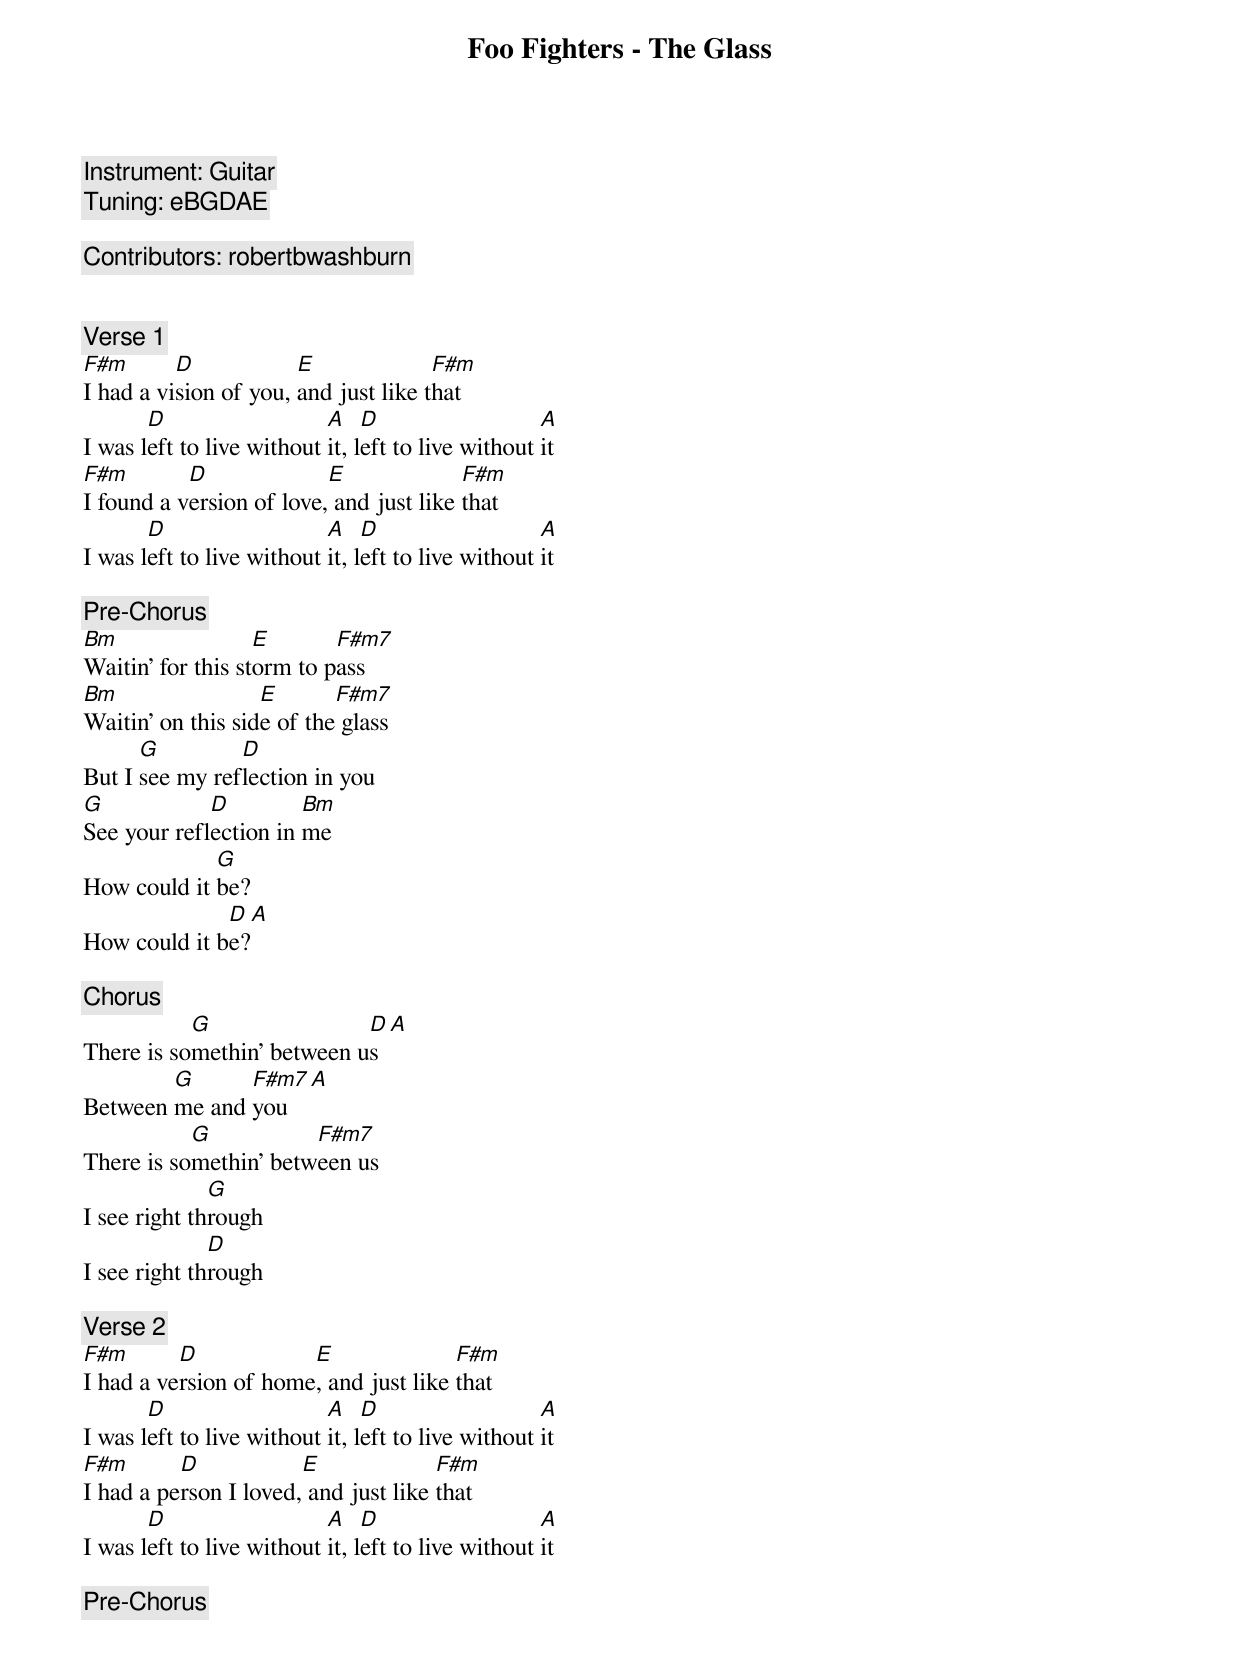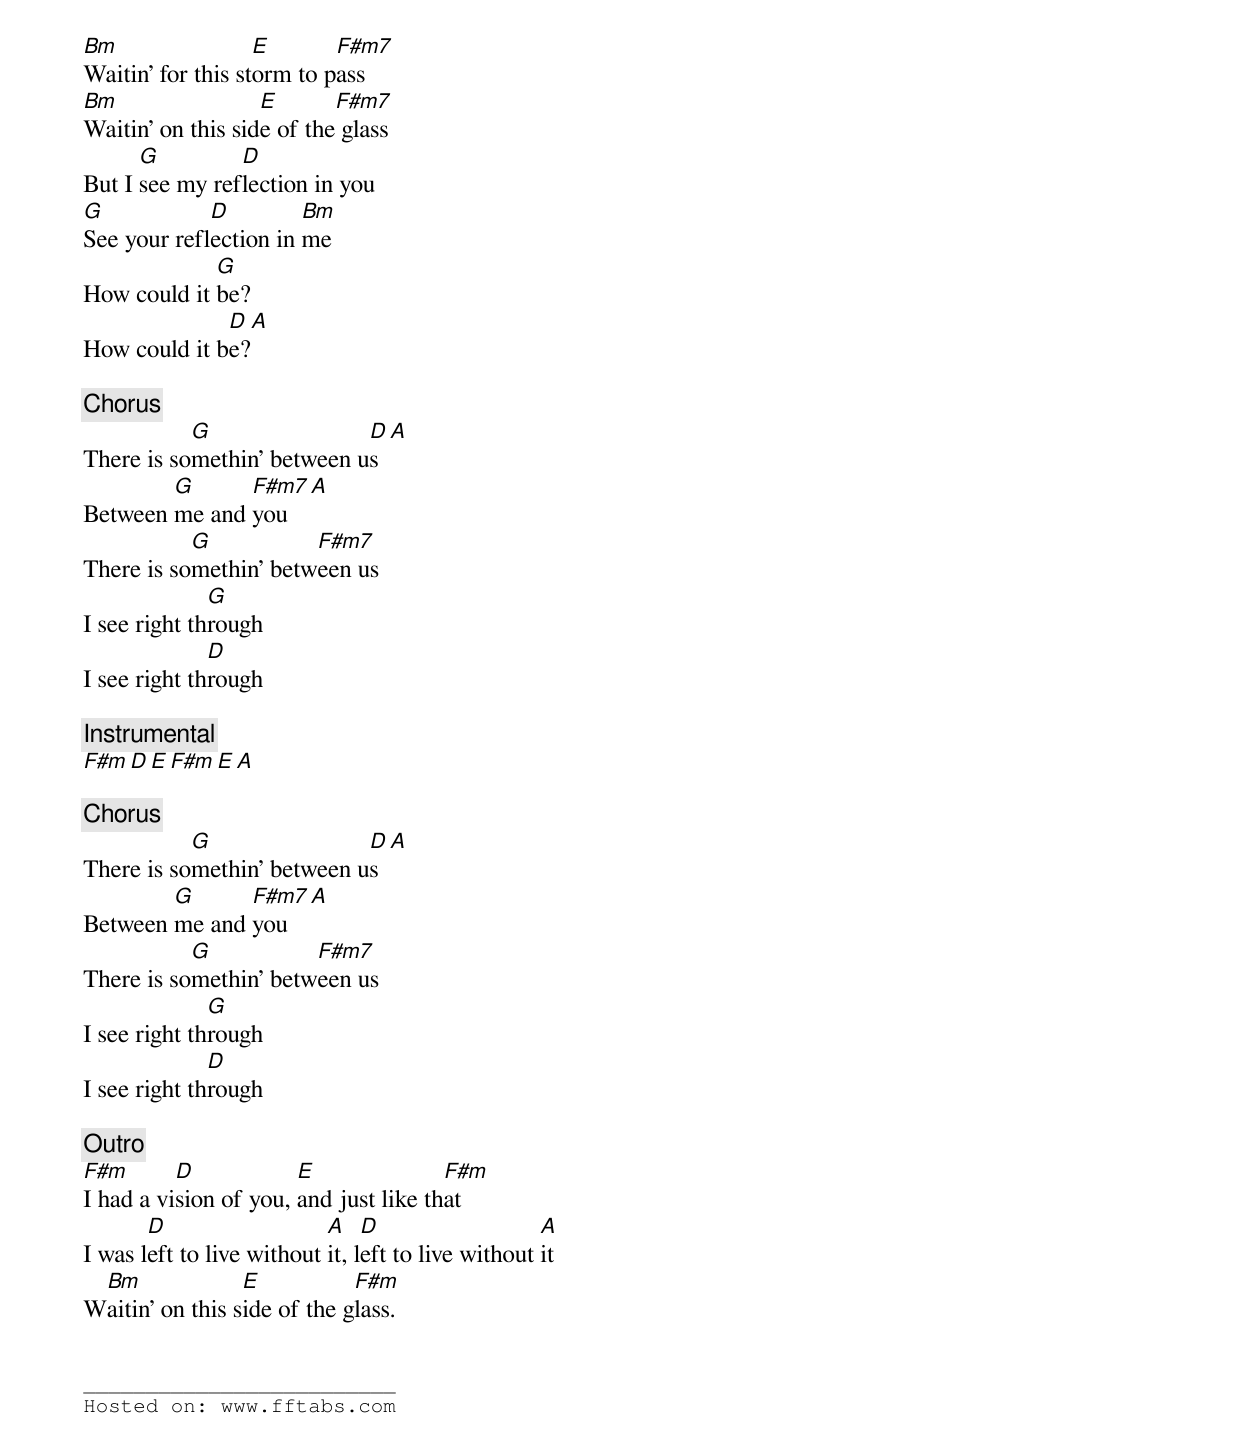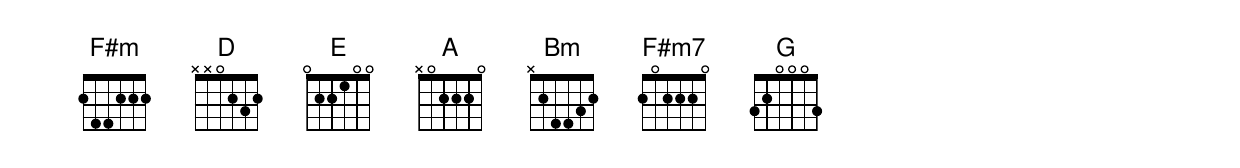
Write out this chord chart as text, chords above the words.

Foo Fighters - The Glass

Album: 2023 - But Here We Are
Instrument: Guitar
Tuning: eBGDAE

Contributors: robertbwashburn


[Verse 1]
F#m       D            E              F#m
I had a vision of you, and just like that
       D                   A    D                   A
I was left to live without it, left to live without it
F#m        D              E              F#m
I found a version of love, and just like that
       D                   A    D                   A
I was left to live without it, left to live without it

[Pre-Chorus]
Bm                 E       F#m7
Waitin' for this storm to pass
Bm                 E       F#m7
Waitin' on this side of the glass
      G         D
But I see my reflection in you
G            D         Bm
See your reflection in me
             G
How could it be?
              D    A
How could it be?

[Chorus]
           G                D  A
There is somethin' between us
        G      F#m7 A
Between me and you
           G           F#m7
There is somethin' between us
              G
I see right through
              D
I see right through

[Verse 2]
F#m       D            E               F#m
I had a version of home, and just like that
       D                   A    D                   A
I was left to live without it, left to live without it
F#m       D            E              F#m
I had a person I loved, and just like that
       D                   A    D                   A
I was left to live without it, left to live without it

[Pre-Chorus]
Bm                 E       F#m7
Waitin' for this storm to pass
Bm                 E       F#m7
Waitin' on this side of the glass
      G         D
But I see my reflection in you
G            D         Bm
See your reflection in me
             G
How could it be?
              D    A
How could it be?

[Chorus]
           G                D  A
There is somethin' between us
        G      F#m7 A
Between me and you
           G           F#m7
There is somethin' between us
              G
I see right through
              D
I see right through

[Instrumental]
F#m D E F#m E A

[Chorus]
           G                D  A
There is somethin' between us
        G      F#m7 A
Between me and you
           G           F#m7
There is somethin' between us
              G
I see right through
              D
I see right through

[Outro]
F#m       D            E               F#m
I had a vision of you, and just like that
       D                   A    D                   A
I was left to live without it, left to live without it
 Bm              E           F#m
Waitin' on this side of the glass.


_________________________
Hosted on: www.fftabs.com
